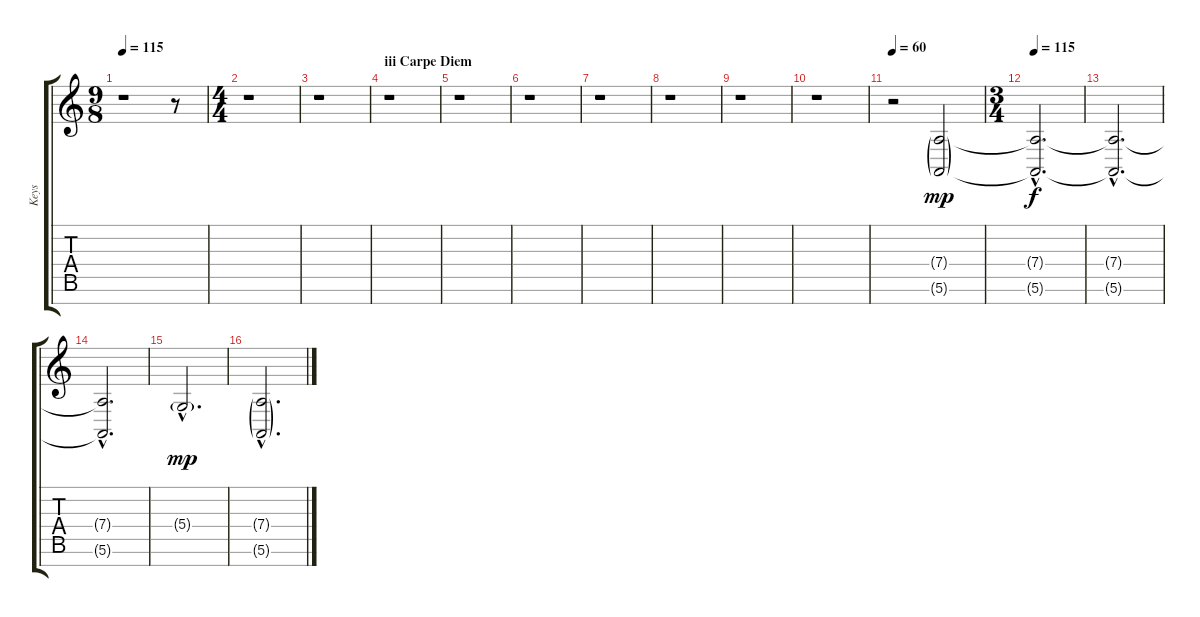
\track ("Keys" "Keys") {instrument synthstrings2}
\staff {score tabs}
\tuning (E4 B3 G3 D3 A2 E2 B1) {hide}
\ts (9 8)
\tempo 115
\clef g2
\ks c
r.1{dy f} r.8 |
\ts (4 4)
r.1 |
r.1 |
\section ("" "iii Carpe Diem")
r.1 |
r.1 |
r.1 |
r.1 |
r.1 |
r.1 |
r.1 |
\tempo 60
r.2 (7.4{g} 5.6{g}).2{dy mp instrument lead1square} |
\ts (3 4)
\tempo 115
(7.4{hac t} 5.6{hac t}).2{d dy f} |
(7.4{hac t} 5.6{hac t}).2{d} |
(7.4{hac t} 5.6{hac t}).2{d} |
5.4{g hac}.2{d dy mp} |
(7.4{g hac} 5.6{g hac}).2{d}
